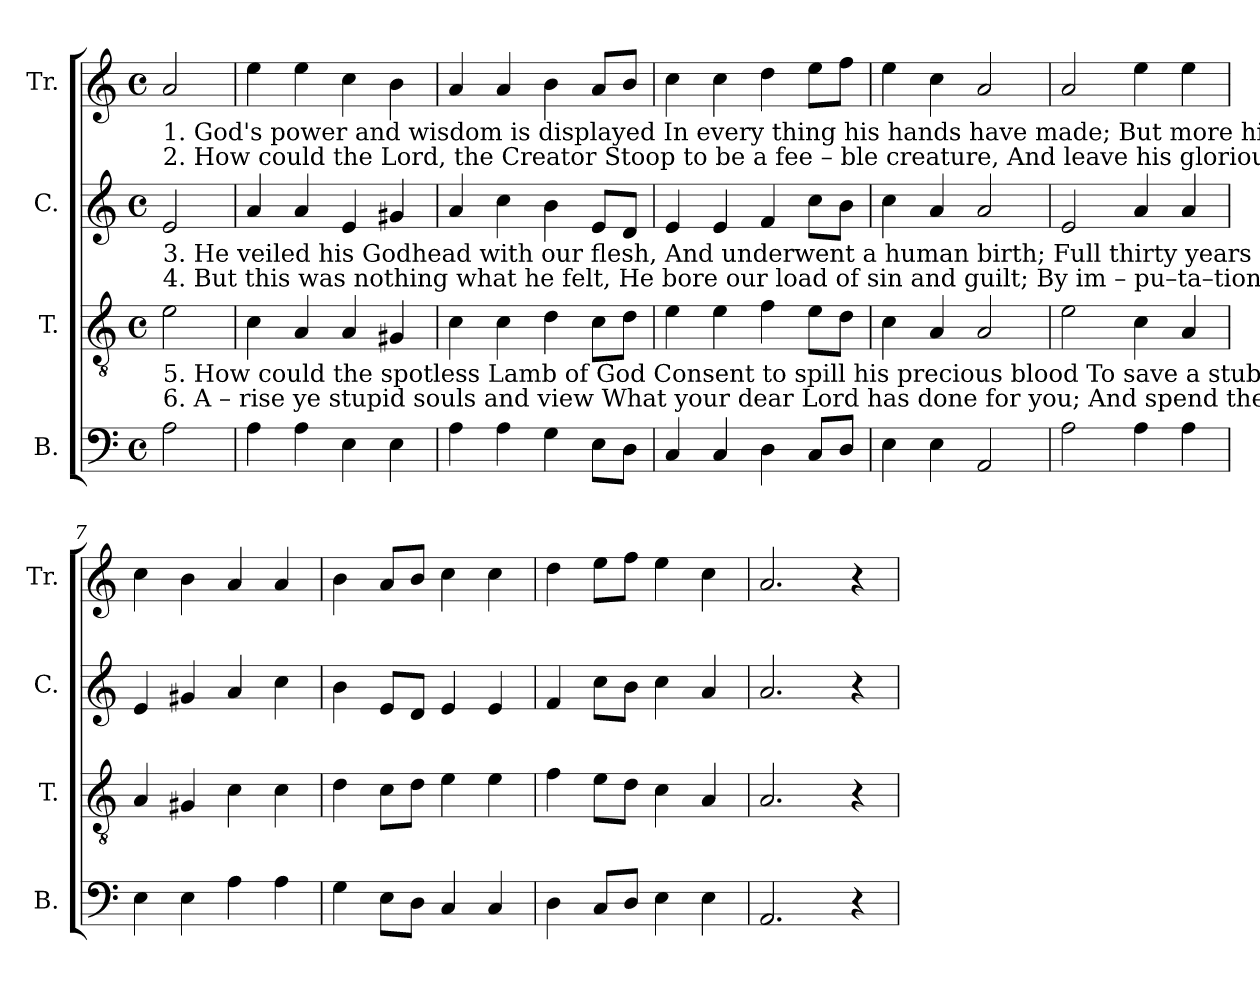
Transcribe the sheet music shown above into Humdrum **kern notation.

**kern	**kern	**kern	**kern
*part4	*part3	*part2	*part1
*staff4	*staff3	*staff2	*staff1
*I"B.	*I"T.	*I"C.	*I"Tr.
*I'B.	*I'T.	*I'C.	*I'Tr.
*clefF4	*clefGv2	*clefG2	*clefG2
*k[]	*k[]	*k[]	*k[]
*M4/4	*M4/4	*M4/4	*M4/4
*met(c)	*met(c)	*met(c)	*met(c)
*MM140	*MM140	*MM140	*MM140
=1	=1	=1	=1
!	!	!	!LO:TX:b:t=1. God's power and wisdom is displayed  In every thing his hands have made;  But more his mercy and his grace,   In     saving    fal – len  A –dam's  race.        The  matchless
!	!	!	!LO:TX:b:t=2. How could the Lord, the Creator      Stoop  to   be   a    fee – ble   creature,  And leave his glorious realms of bliss,  To  sojourn   in    this  wil –der –ness?         That God who
!	!	!LO:TX:b:t=3. He veiled his Godhead with our flesh,  And  underwent  a  human  birth;   Full  thirty  years both night and day,  He  bore our  hea–vy  load  of    clay.          O!   was   not	!
!	!	!LO:TX:b:t=4. But  this  was nothing what he felt,   He    bore  our  load  of  sin  and guilt;  By  im – pu–ta–tion  he  was  then    The  greatest  sin – ner   of    all    men.         Methinks  I	!
!	!LO:TX:b:t=5. How could the spotless Lamb of God  Consent to spill his precious blood  To  save  a  stubborn guilty wretch?   Twas  love  indeed  without  a   match!        O!    what   is	!	!
!	!LO:TX:b:t=6. A – rise  ye  stupid souls and view What your dear Lord has done for you;  And spend the remnant of your days   In  striving  to  advance  his    praise.       The  Fa – ther,	!	!
2A!\	2e!\	2e!/	2a!/
=2	=2	=2	=2
4A!\	4c!\	4a!/	4ee!\
4A!\	4A!/	4a!/	4ee!\
4E!\	4A!/	4e!/	4cc!\
4E!\	4G#X!/	4g#X!/	4b!\
=3	=3	=3	=3
4A!\	4c!\	4a!/	4a!/
4A!\	4c!\	4cc!\	4a!/
4G!\	4d!\	4b!\	4b!\
8E!\L	8c!\L	8e!/L	8a!/L
8D!\J	8d!\J	8d!/J	8b!/J
=4	=4	=4	=4
4C!/	4e!\	4e!/	4cc!\
4C!/	4e!\	4e!/	4cc!\
4D!\	4f!\	4f!/	4dd!\
8C!/L	8e!\L	8cc!\L	8ee!\L
8D!/J	8d!\J	8b!\J	8ff!\J
=5	=5	=5	=5
4E!\	4c!\	4cc!\	4ee!\
4E!\	4A!/	4a!/	4cc!\
2AA!/	2A!/	2a!/	2a!/
=6	=6	=6	=6
2A!\	2e!\	2e!/	2a!/
4A!\	4c!\	4a!/	4ee!\
4A!\	4A!/	4a!/	4ee!\
=7	=7	=7	=7
4E!\	4A!/	4e!/	4cc!\
4E!\	4G#X!/	4g#X!/	4b!\
4A!\	4c!\	4a!/	4a!/
4A!\	4c!\	4cc!\	4a!/
=8	=8	=8	=8
4G!\	4d!\	4b!\	4b!\
8E!\L	8c!\L	8e!/L	8a!/L
8D!\J	8d!\J	8d!/J	8b!/J
4C!/	4e!\	4e!/	4cc!\
4C!/	4e!\	4e!/	4cc!\
=9	=9	=9	=9
4D!\	4f!\	4f!/	4dd!\
8C!/L	8e!\L	8cc!\L	8ee!\L
8D!/J	8d!\J	8b!\J	8ff!\J
4E!\	4c!\	4cc!\	4ee!\
4E!\	4A!/	4a!/	4cc!\
=10	=10	=10	=10
2.AA!/	2.A!/	2.a!/	2.a!/
4r	4r	4r	4r
=	=	=	=
*-	*-	*-	*-
